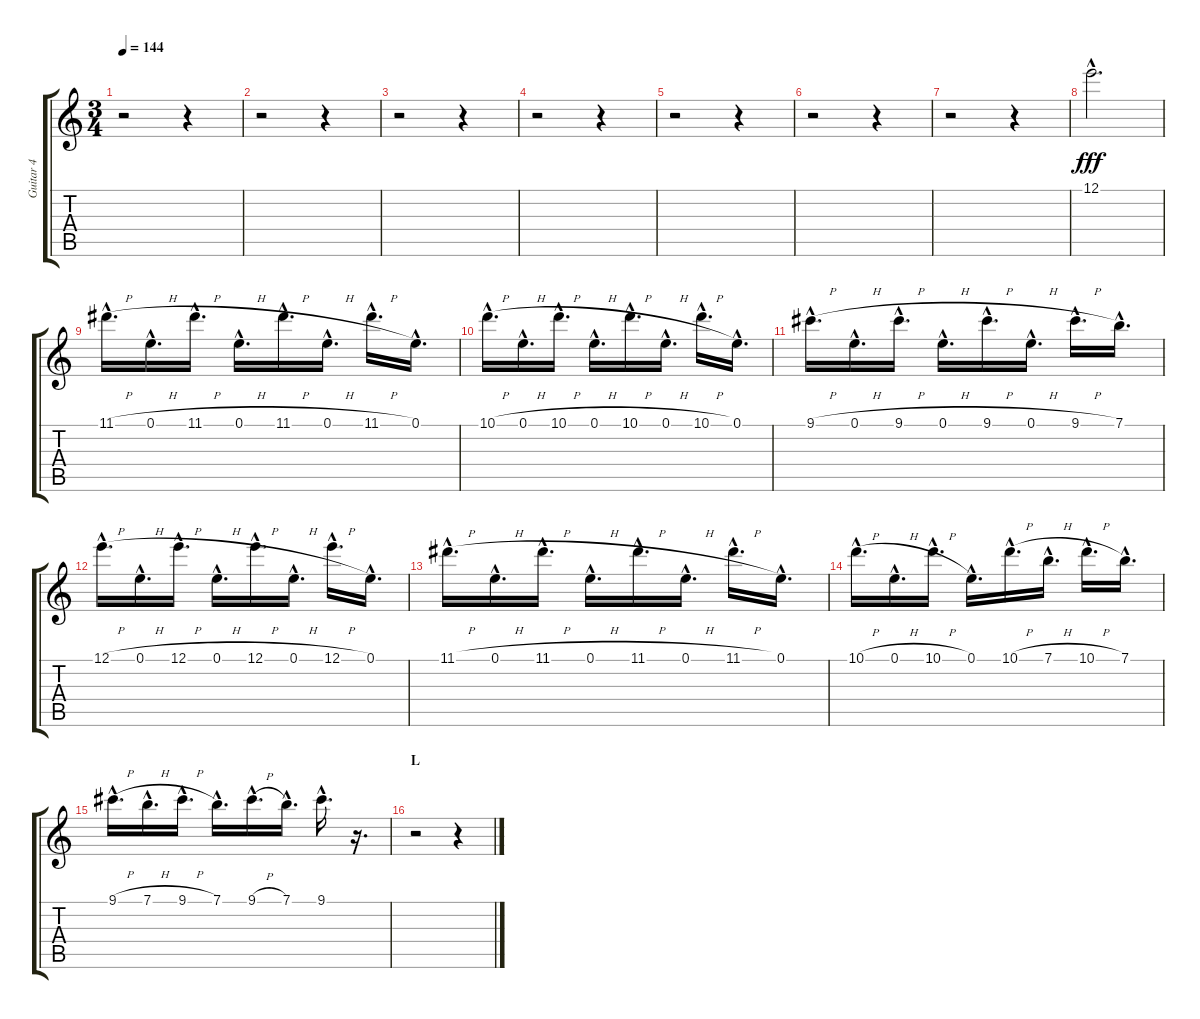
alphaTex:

\track ("Guitar 4" "Guitar 4") {instrument distortionguitar}
\staff {score tabs}
\tuning (E4 B3 G3 D3 A2 E2) {hide}
\ts (3 4)
\tempo 144
\clef g2
\ks c
r.2{dy fff} r.4 |
r.2 r.4 |
r.2 r.4 |
r.2 r.4 |
r.2 r.4 |
r.2 r.4 |
r.2 r.4 |
12.1{hac}.2{d} |
11.1{h hac}.16{d} 0.1{h hac}.16{d} 11.1{h hac}.16{d} 0.1{h hac}.16{d} 11.1{h hac}.16{d} 0.1{h hac}.16{d} 11.1{h hac}.16{d} 0.1{hac}.16{d} |
10.1{h hac}.16{d} 0.1{h hac}.16{d} 10.1{h hac}.16{d} 0.1{h hac}.16{d} 10.1{h hac}.16{d} 0.1{h hac}.16{d} 10.1{h hac}.16{d} 0.1{hac}.16{d} |
9.1{h hac}.16{d} 0.1{h hac}.16{d} 9.1{h hac}.16{d} 0.1{h hac}.16{d} 9.1{h hac}.16{d} 0.1{h hac}.16{d} 9.1{h hac}.16{d} 7.1{hac}.16{d} |
12.1{h hac}.16{d} 0.1{h hac}.16{d} 12.1{h hac}.16{d} 0.1{h hac}.16{d} 12.1{h hac}.16{d} 0.1{h hac}.16{d} 12.1{h hac}.16{d} 0.1{hac}.16{d} |
11.1{h hac}.16{d} 0.1{h hac}.16{d} 11.1{h hac}.16{d} 0.1{h hac}.16{d} 11.1{h hac}.16{d} 0.1{h hac}.16{d} 11.1{h hac}.16{d} 0.1{hac}.16{d} |
10.1{h hac}.16{d} 0.1{h hac}.16{d} 10.1{h hac}.16{d} 0.1{hac}.16{d} 10.1{h hac}.16{d} 7.1{h hac}.16{d} 10.1{h hac}.16{d} 7.1{hac}.16{d} |
9.1{h hac}.16{d} 7.1{h hac}.16{d} 9.1{h hac}.16{d} 7.1{hac}.16{d} 9.1{h hac}.16{d} 7.1{hac}.16{d} 9.1{hac}.16{d} r.16{d} |
\section ("" "L")
r.2 r.4
